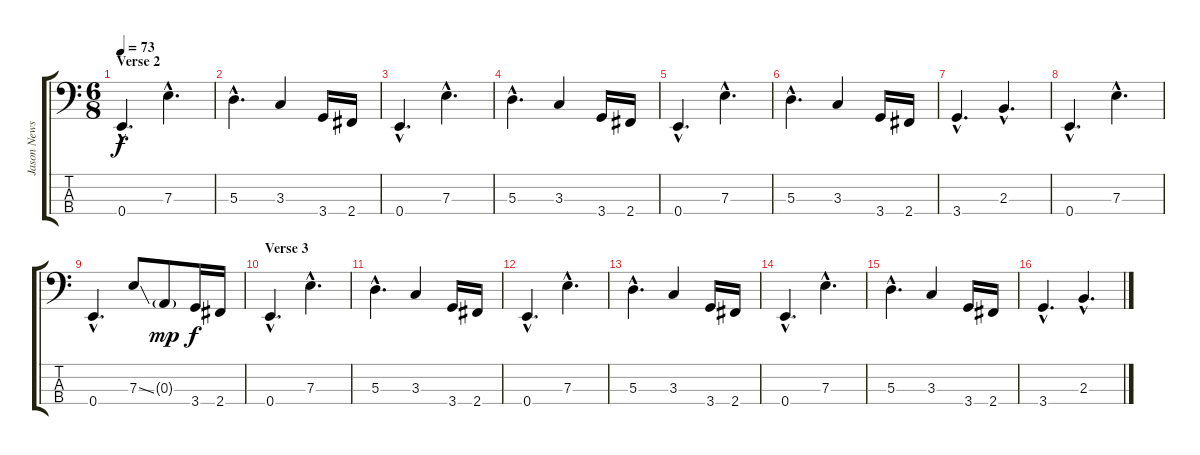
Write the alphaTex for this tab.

\track ("Jason Newsted" "Jason News") {instrument electricbasspick}
\staff {score tabs}
\tuning (G2 D2 A1 E1) {hide}
\ts (6 8)
\section ("" "Verse 2")
\tempo 73
\clef f4
\ks c
0.4{hac}.4{d dy f} 7.3{hac}.4{d} |
5.3{hac}.4{d} 3.3.4 3.4.16 2.4.16 |
0.4{hac}.4{d} 7.3{hac}.4{d} |
5.3{hac}.4{d} 3.3.4 3.4.16 2.4.16 |
0.4{hac}.4{d} 7.3{hac}.4{d} |
5.3{hac}.4{d} 3.3.4 3.4.16 2.4.16 |
3.4{hac}.4{d} 2.3{hac}.4{d} |
0.4{hac}.4{d} 7.3{hac}.4{d} |
0.4{hac}.4{d} 7.3{ss}.8 0.3{g}.8{dy mp} 3.4.16{dy f} 2.4.16 |
\section ("" "Verse 3")
0.4{hac}.4{d} 7.3{hac}.4{d} |
5.3{hac}.4{d} 3.3.4 3.4.16 2.4.16 |
0.4{hac}.4{d} 7.3{hac}.4{d} |
5.3{hac}.4{d} 3.3.4 3.4.16 2.4.16 |
0.4{hac}.4{d} 7.3{hac}.4{d} |
5.3{hac}.4{d} 3.3.4 3.4.16 2.4.16 |
3.4{hac}.4{d} 2.3{hac}.4{d}
